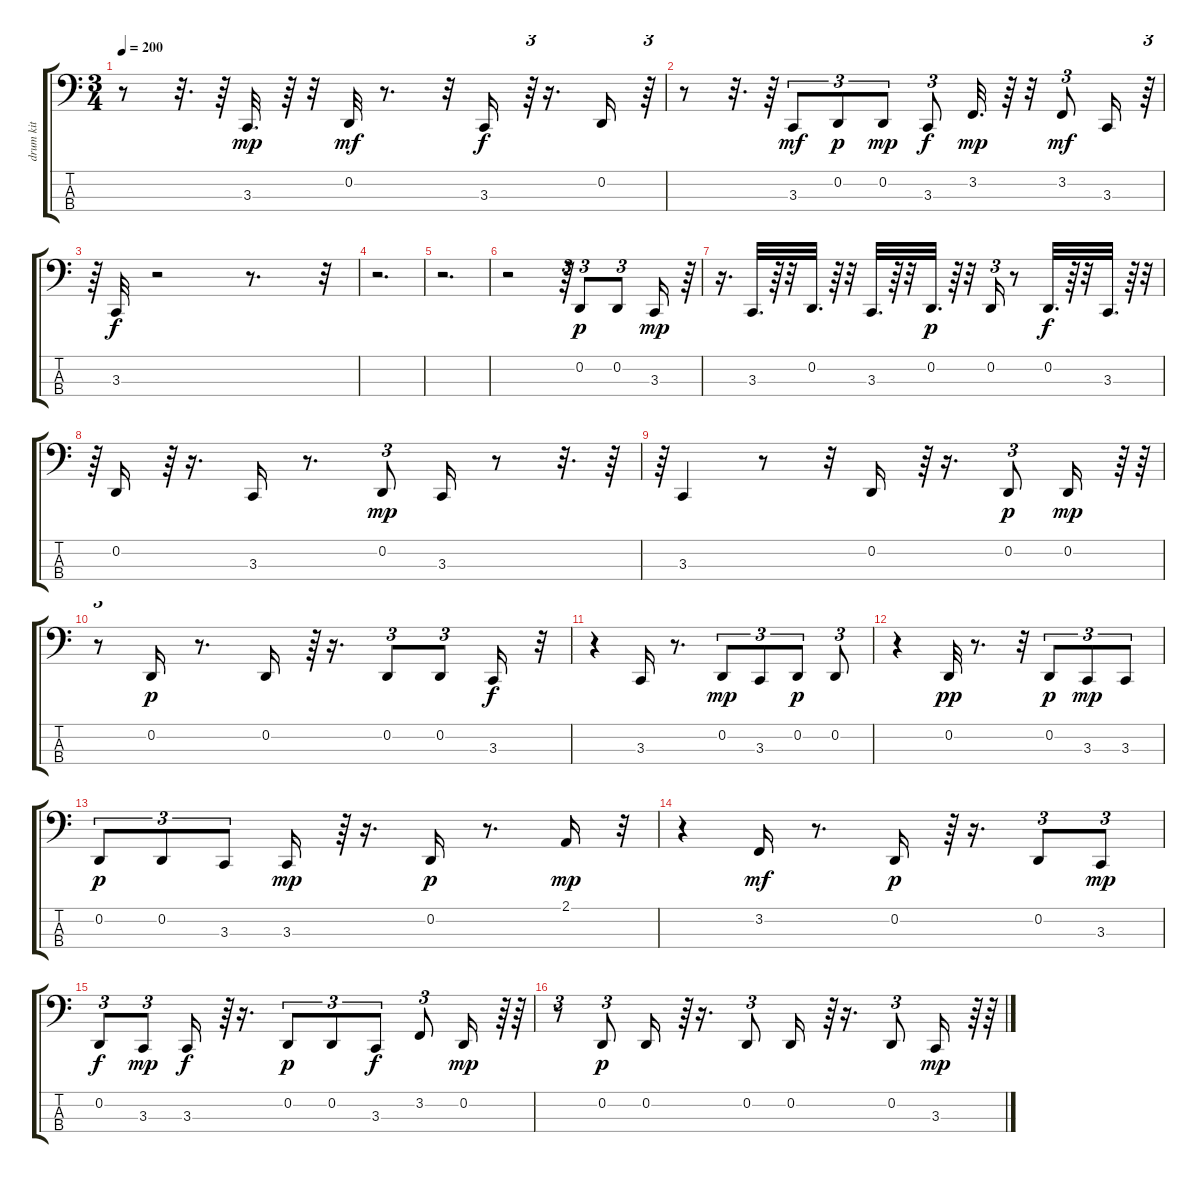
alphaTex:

\track (" drum kit (bass dr./snare dr./tom)" " drum kit ") {instrument brightacousticpiano}
\staff {score tabs}
\tuning (G2 D2 A1 E1) {hide}
\ts (3 4)
\tempo 200
\clef f4
\ks c
r.8{dy mf} r.32{d} r.64 3.3.32{d dy mp} r.64 r.32 0.2.32{dy mf} r.8{d} r.32 3.3.16{dy f} r.64{tu (3 2)} r.16{d} 0.2.16 r.64{tu (3 2)} |
r.8 r.32{d} r.64 3.3.8{tu (3 2) dy mf} 0.2.8{tu (3 2) dy p} 0.2.8{tu (3 2) dy mp} 3.3.8{tu (3 2) dy f} 3.2.32{d dy mp} r.64 r.32 3.2.8{tu (3 2) dy mf} 3.3.16 r.64{tu (3 2)} |
r.64{tu (3 2)} 3.3.32{dy f} r.2 r.8{d} r.32{tu (3 2)} |
r.2{d} |
r.2{d} |
r.2 r.64{tu (3 2)} 0.2.8{tu (3 2) dy p} 0.2.8{tu (3 2)} 3.3.16{dy mp} r.64{tu (3 2)} |
r.16{d} 3.3.32{d} r.64 r.32 0.2.32{d} r.64 r.32 3.3.32{d} r.64 r.32 0.2.32{d dy p} r.64 r.32 0.2.16{tu (3 2)} r.8 0.2.32{d dy f} r.64 r.32 3.3.32{d} r.64 r.32{tu (3 2)} |
r.64{tu (3 2)} 0.2.16 r.64{tu (3 2)} r.16{d} 3.3.16 r.8{d} 0.2.8{tu (3 2) dy mp} 3.3.16 r.8 r.32{d} r.64 |
r.64{tu (3 2)} 3.3.4 r.8 r.32 0.2.16 r.64{tu (3 2)} r.16{d} 0.2.8{tu (3 2) dy p} 0.2.16{dy mp} r.64{tu (3 2)} r.64{tu (3 2)} |
r.8{tu (3 2)} 0.2.16{dy p} r.8{d} 0.2.16 r.64{tu (3 2)} r.16{d} 0.2.8{tu (3 2)} 0.2.8{tu (3 2)} 3.3.16{dy f} r.32{tu (3 2)} |
r.4{tu (3 2)} 3.3.16 r.8{d} 0.2.8{tu (3 2) dy mp} 3.3.8{tu (3 2)} 0.2.8{tu (3 2) dy p} 0.2.8{tu (3 2)} |
r.4 0.2.32{dy pp} r.8{d} r.32 0.2.8{tu (3 2) dy p} 3.3.8{tu (3 2) dy mp} 3.3.8{tu (3 2)} |
0.2.8{tu (3 2) dy p} 0.2.8{tu (3 2)} 3.3.8{tu (3 2)} 3.3.16{dy mp} r.64{tu (3 2)} r.16{d} 0.2.16{dy p} r.8{d} 2.1.16{dy mp} r.32{tu (3 2)} |
r.4{tu (3 2)} 3.2.16{dy mf} r.8{d} 0.2.16{dy p} r.64{tu (3 2)} r.16{d} 0.2.8{tu (3 2)} 3.3.8{tu (3 2) dy mp} |
0.2.8{tu (3 2) dy f} 3.3.8{tu (3 2) dy mp} 3.3.16{dy f} r.64{tu (3 2)} r.16{d} 0.2.8{tu (3 2) dy p} 0.2.8{tu (3 2)} 3.3.8{tu (3 2) dy f} 3.2.8{tu (3 2)} 0.2.16{dy mp} r.64{tu (3 2)} r.64{tu (3 2)} |
r.8{tu (3 2)} 0.2.8{tu (3 2) dy p} 0.2.16 r.64{tu (3 2)} r.16{d} 0.2.8{tu (3 2)} 0.2.16 r.64{tu (3 2)} r.16{d} 0.2.8{tu (3 2)} 3.3.16{dy mp} r.64{tu (3 2)} r.64{tu (3 2)}
